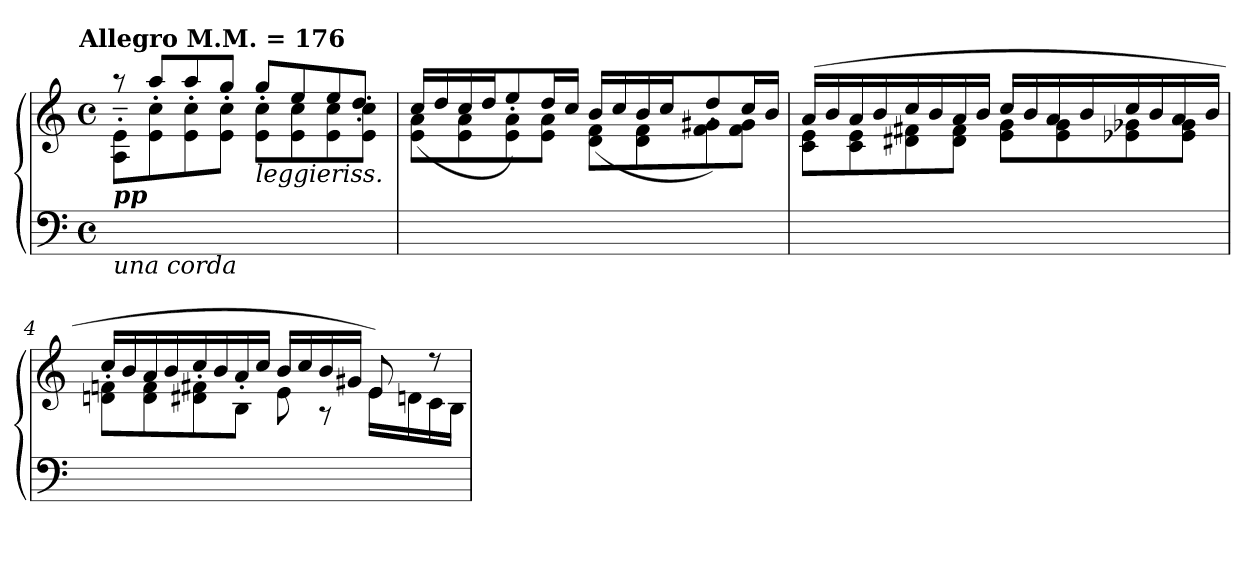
**kern	**kern
*part1	*part1
*staff2	*staff1
*clefF4	*clefG2
*k[]	*k[]
!!LO:TX:omd:t=Allegro M.M.  = 176
*M4/4	*M4/4
*met(c)	*met(c)
*MM176	*MM176
=1	=1
*	*^
!	!LO:TX:b:Bi:t=pp	!
!LO:TX:b:i:t=una corda	!	!
1ryy	8A'~\ 8e'~\L	8raa
.	8e'<\ 8cc'<\	8aa'>/L
.	8e'<\ 8cc'<\	8aa'>/
.	8e'<\ 8cc'<\J	8gg'>/J
!	!LO:TX:b:i:t=leggieriss.	!
.	8e'<\ 8cc'<\L	8gg'>/L
.	8e'<\ 8cc'<\	8ee'>/
.	8e'<\ 8cc'<\	8ee'>/
.	8e'<\ 8cc'<\J	8dd'>/J
=2	=2	=2
1ryy	8e\ 8a\L	(>16cc/LL
.	.	16dd/
.	8e\ 8a\	16cc/
.	.	16dd/J
.	8e\ 8a\	8ee'>/)
.	8e\ 8a\J	16dd/L
.	.	16cc/JJ
.	8d\ 8f\L	(>16b/LL
.	.	16cc/
.	8d\ 8f\	16b/
.	.	16cc/J
.	8f\ 8g#X\	8dd'>/)
.	8f\ 8g#\J	16cc/L
.	.	16b/JJ
!!LO:LB:g=z	!!
=3	=3	=3
1ryy	8c\ 8e\L	(>16a/LL
.	.	16b/
.	8c\ 8e\	16a/
.	.	16b/
.	8d#X\ 8f#X\	16cc/
.	.	16b/
.	8d#\ 8f#\J	16a/
.	.	16b/JJ
.	8e\ 8g\L	16cc/LL
.	.	16b/
.	8e\ 8g\	16a/
.	.	16b/
.	8e-X\ 8g-X\	16cc/
.	.	16b/
.	8e-\ 8g-\J	16a/
.	.	16b/JJ
=4	=4	=4
1ryy	8dn'>\ 8fn'>\L	16cc/LL
.	.	16b/
.	8d'>\ 8f'>\	16a/
.	.	16b/
.	8d#X'>\ 8f#X'>\	16cc/
.	.	16b/
.	8B'>\J	16a/
.	.	16cc/JJ
.	8e\	16b/LL
.	.	16cc/
.	8rA	16b/
.	.	16g#X/JJ
.	8e/	16e\LL)
.	.	16dn\
.	8r	16c\
.	.	16B\JJ
*	*v	*v
=	=
*-	*-
